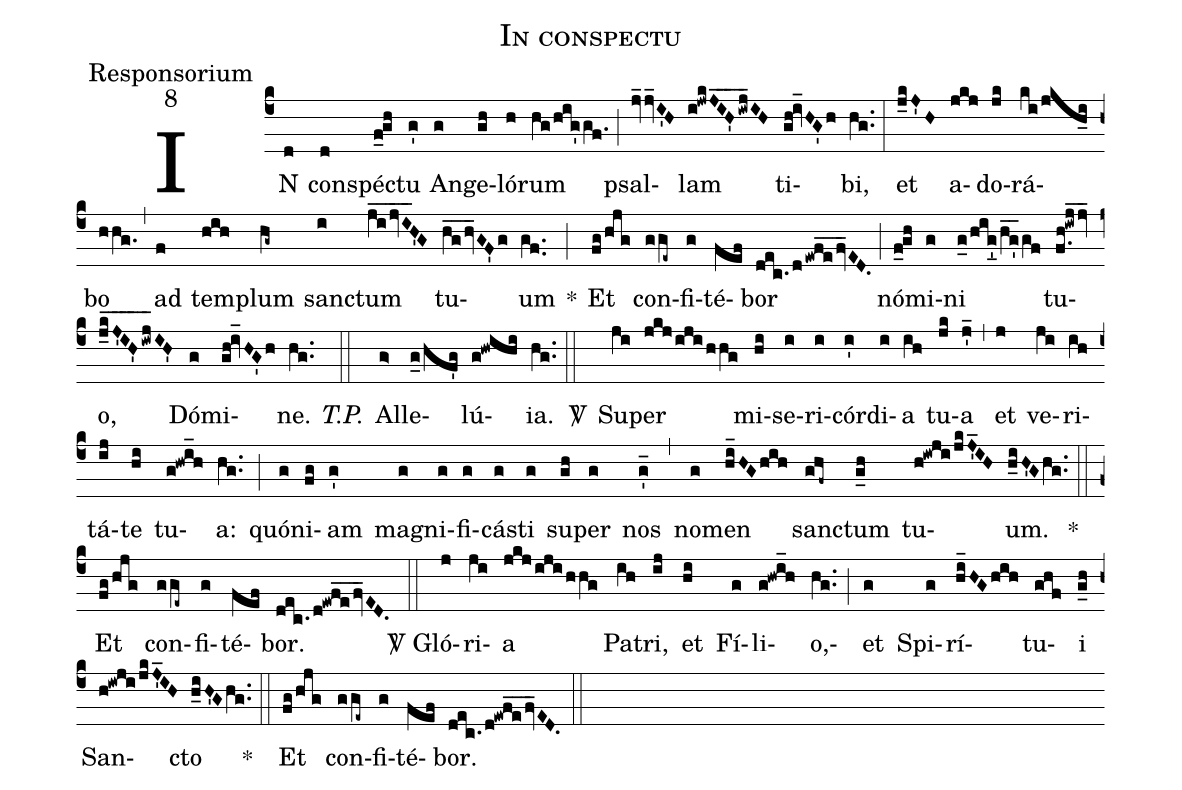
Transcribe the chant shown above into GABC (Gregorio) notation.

name:In conspectu;
office-part:Responsorium;
mode:8;
%%
 (c4)IN(d) con(d)spé(f_0gh)ctu(g') An(g)ge(gh)ló(h)rum(hg/hig'gf.) (;) psal(jv_jv_I'H)lam(i!jwkJ_I_H_'iwj_IH) ti(gh!iv_HG'h)bi,(hg..) (:) et(j_k/J'H) a(jkj)do(jk)rá(ki/jkh_i)bo(hhg.) (,) ad(f) tem(hih)plum(hg~) san(i)ctum(j_i_/jv_I_H'G) tu(h_g_/hv_GF'g)um(gf..) *(;) Et(fg/hjg) con(gge~)fi(g)té(fef)bor(dec./dewf_e_/fv_ED.) (;) nó(f_0gh)mi(g)ni(g_0/hig'_/h_g'_gf) tu(f.h!iwj_/jv_)o,(j_k_/J'_I_H'_/iwj_/IH') Dó(g)mi(gh!iv_/HG'h)ne.(hg..)    <i>T.P.</i>(::) Al(g>)le(g_0/hf'g)lú(g!hwihi)ia.(hg..) (::)<sp>V/</sp>() Su(ji)per(jkj/iji/hhg) mi(hi)se(i)ri(i)cór(i')di(i)a(ih) tu(jk)a(j'_) (,) et(j) ve(ji)ri(ih)tá(ij)te(hi) tu(g!hwi_h)a:(hg..) (;) quó(g)ni(fg)am(g') ma(g)gni(g)fi(g)cá(g)sti(g) su(gh)per(g) nos(g'_) (,) no(g)men(hi_/HGhih) san(ghf~)ctum(g_h) tu(h!iwji/jk/J'_IH)um.(h_i/H'Ghg..) *(::)  Et(fg/hjg) con(g/ge~)fi(g)té(fef)bor.(dec./d!ewf_e_/fv_ED.) (::) <sp>V/</sp>  Gló(j)ri(ji)a(jkj/iji/hhg) Pa(ih)tri,(ij) et(hi) Fí(g)li(g!hwi_h)o,(hg..)(;) et(g) Spi(g)rí(hi_/HGhih)tu(ghf)i(g_h) San(h!iwji/jk/J_'IH)cto(h_i/H'Ghg..) *(::) Et(fg/hjg) con(gge~)fi(g)té(fef)bor.(dec./d!ewf_e_/fv_ED.) (::)
